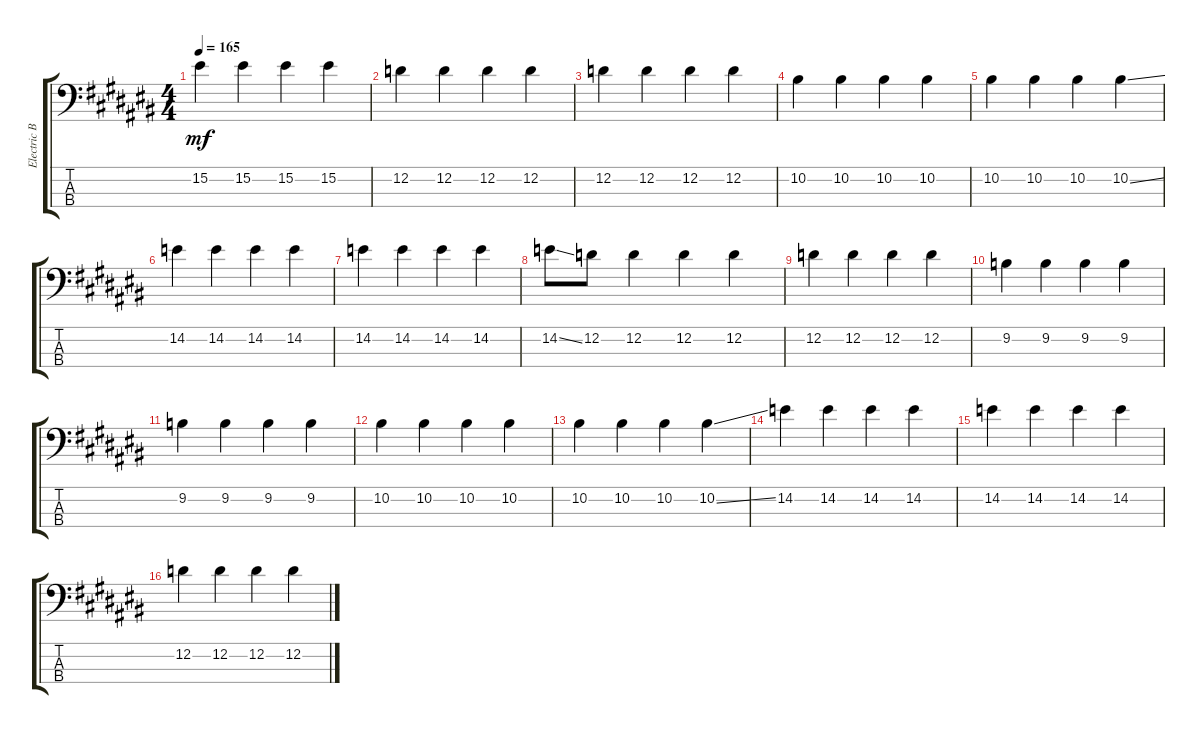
\track ("Electric Bass" "Electric B") {instrument electricbassfinger}
\staff {score tabs}
\tuning (G2 D2 A1 E1) {hide}
\ts (4 4)
\tempo 165
\clef f4
\ks c#
15.2.4{dy mf} 15.2.4 15.2.4 15.2.4 |
12.2.4 12.2.4 12.2.4 12.2.4 |
12.2.4 12.2.4 12.2.4 12.2.4 |
10.2.4 10.2.4 10.2.4 10.2.4 |
10.2.4 10.2.4 10.2.4 10.2{ss}.4 |
14.2.4 14.2.4 14.2.4 14.2.4 |
14.2.4 14.2.4 14.2.4 14.2.4 |
14.2{ss}.8 12.2.8 12.2.4 12.2.4 12.2.4 |
12.2.4 12.2.4 12.2.4 12.2.4 |
9.2.4 9.2.4 9.2.4 9.2.4 |
9.2.4 9.2.4 9.2.4 9.2.4 |
10.2.4 10.2.4 10.2.4 10.2.4 |
10.2.4 10.2.4 10.2.4 10.2{ss}.4 |
14.2.4 14.2.4 14.2.4 14.2.4 |
14.2.4 14.2.4 14.2.4 14.2.4 |
12.2.4 12.2.4 12.2.4 12.2.4
